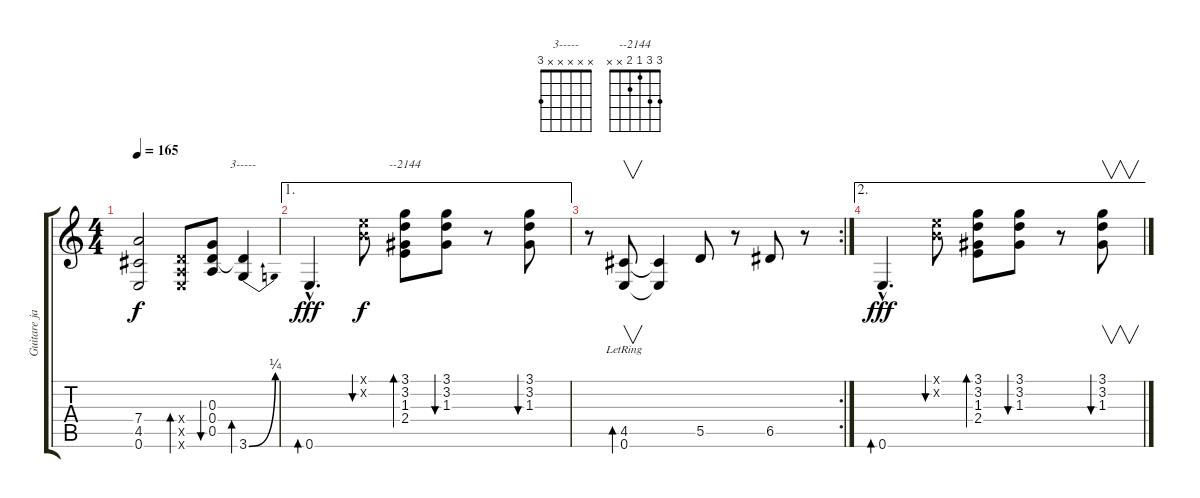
\track ("Guitare janvier 2001" "Guitare ja") {instrument acousticguitarnylon}
\staff {score tabs}
\tuning (E4 B3 G3 D3 A2 E2) {hide}
\chord ("3-----" x x x x x 3)
\chord ("--2144" 3 3 1 2 x x)
\ts (4 4)
\tempo 165
\clef g2
\ks c
(7.4{t} 4.5{t} 0.6{t}).2{dy f} (0.4{x} 0.5{x} 0.6{x}).8{bd 30} (0.3 0.4 0.5).8{bu 30} (0.4{t} 3.6{be (bend 0 0 60 1)}).4{bd 30 ch "3-----"} |
\ae 1
0.6{hac}.4{d bd 30 dy fff} (0.1{x} 0.2{x}).8{bu 30 dy f} (3.1 3.2 1.3 2.4).8{bd 30 ch "--2144"} (3.1 3.2 1.3).8{bu 30} r.8 (3.1 3.2 1.3).8{bu 30} |
\rc 2
r.8 (4.5 0.6{lr}).8{v bd 30} (4.5{t} 0.6{t}).4 5.5.8 r.8 6.5.8 r.8 |
\ae 2
0.6{hac}.4{d bd 30 dy fff} (0.1{x} 0.2{x}).8{bu 30} (3.1 3.2 1.3 2.4).8{bd 30} (3.1 3.2 1.3).8{bu 30} r.8 (3.1 3.2 1.3).8{v bu 30}
